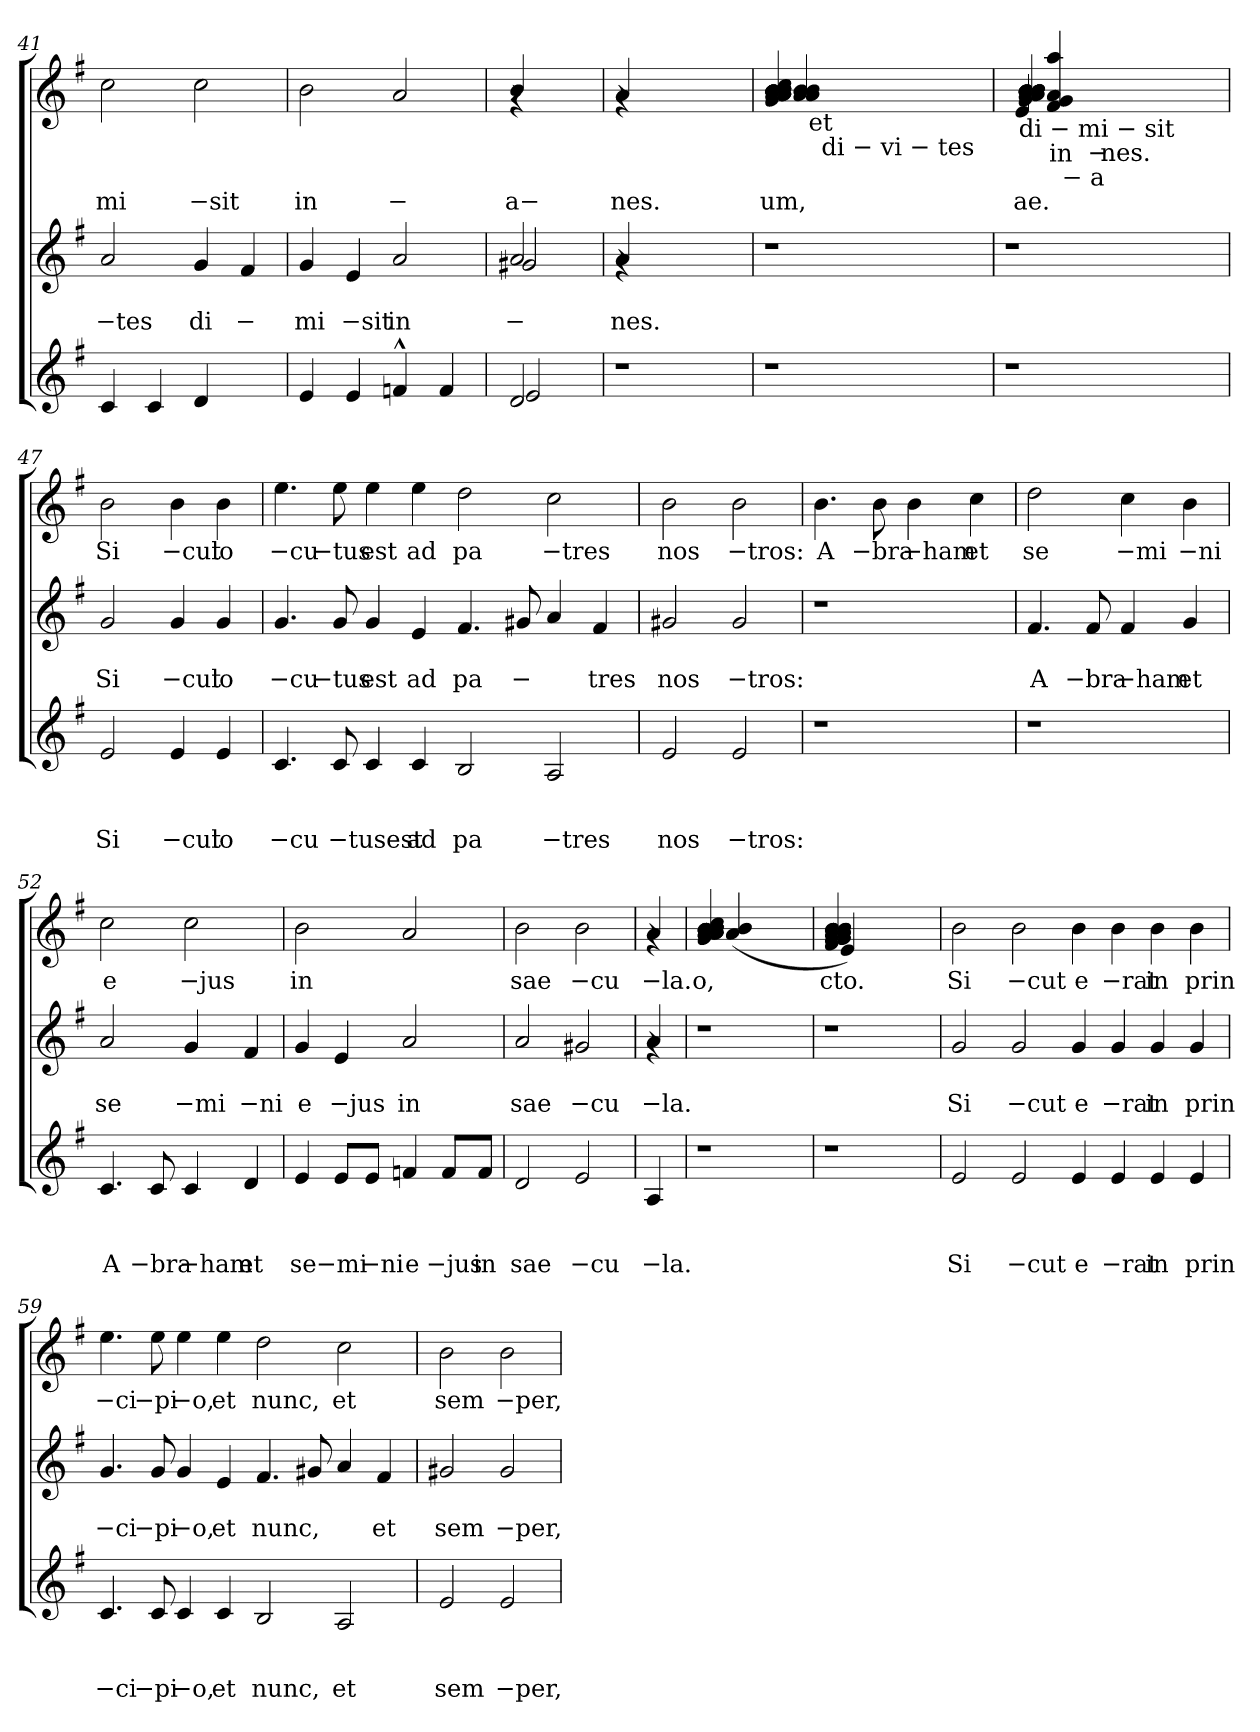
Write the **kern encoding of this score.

**kern	**text	**text	**text	**kern	**text	**text	**kern	**text
*part3	*part3	*part3	*part3	*part2	*part2	*part2	*part1	*part1
*staff3	*staff3	*staff3	*staff3	*staff2	*staff2	*staff2	*staff1	*staff1
*clefG2	*	*	*	*clefG2	*	*	*clefG2	*
*k[f#]	*	*	*	*k[f#]	*	*	*k[f#]	*
*G:	*	*	*	*G:	*	*	*G:	*
=41	=41	=41	=41	=41	=41	=41	=41	=41
!	!	!	!	!	!	!LO:LY:b:rj	!	!LO:LY:b
4c/	.	.	.	2a/	.	−tes	2cc\	mi
4c/	.	.	.	.	.	.	.	.
!	!	!	!	!	!	!LO:LY:b	!	!LO:LY:b:rj
4d/	.	.	.	4g/	.	di	2cc\	−sit
!	!	!	!	!	!	!LO:LY:b	!	!
4ryy	.	.	.	4f#/	.	−	.	.
=42	=42	=42	=42	=42	=42	=42	=42	=42
!	!	!	!	!	!	!LO:LY:b	!	!LO:LY:b
4e/	.	.	.	4g/	.	mi	2b\	in
!	!	!	!	!	!	!LO:LY:b:rj	!	!
4e/	.	.	.	4e/	.	−sit	.	.
!	!	!	!	!	!	!LO:LY:b	!	!LO:LY:b
4fn^^</	.	.	.	2a/	.	in	2a/	−
4f/	.	.	.	.	.	.	.	.
=43	=43	=43	=43	=43	=43	=43	=43	=43
*^	*	*	*	*	*	*	*	*
!	!	!	!	!	!	!	!LO:LY:b:rj	!	!
*	*	*	*	*	*^	*	*	*	*
!	!	!	!	!	!	!	!	!LO:LY:b	!LO:N:head=solid	!LO:LY:b
*	*	*	*	*	*	*	*	*	*^	*
2d/	2e/	.	.	.	2a/	2g#X/	.	−	4b/	4rg	a−
.	.	.	.	.	.	.	.	.	4ryy	4ryy	.
*v	*v	*	*	*	*	*	*	*	*	*	*
=44	=44	=44	=44	=44	=44	=44	=44	=44	=44	=44
!	!	!	!	!LO:N:head=solid	!	!	!LO:LY:b	!LO:N:head=solid	!	!LO:LY:b
1r	.	.	.	4a/	4rf	.	nes.	4a/	4rf	nes.
.	.	.	.	2.ryy	2.ryy	.	.	2.ryy	2.ryy	.
!!LO:LB:g=z
=45	=45	=45	=45	=45	=45	=45	=45	=45	=45	=45
!	!	!	!	!	!	!	!	!	!	!LO:LY:b
!	!	!	!	!	!	!	!	!	!	!LO:LY:b
*	*	*	*	*v	*v	*	*	*^	*^	*
1r	.	.	.	1r	.	.	4g/ 4a/ 4a/ 4a/ 4b/ 4b/ 4b/ 4b/ 4b/ 4b/ 4b/ 4cc/	4a/ 4a/ 4b/ 4b/	8ryy	8.ryy	um,
.	.	.	.	.	.	.	.	.	32ryy	.	.
!	!	!	!	!	!	!	!	!	!LO:TX:b:t=et	!	!
.	.	.	.	.	.	.	.	.	2ryy	.	.
!	!	!	!	!	!	!	!	!	!	!LO:TX:b:t=di − vi − tes	!
.	.	.	.	.	.	.	.	.	.	2ryy	.
.	.	.	.	.	.	.	2.ryy	2.ryy	.	.	.
.	.	.	.	.	.	.	.	.	4ryy	.	.
.	.	.	.	.	.	.	.	.	.	4ryy	.
.	.	.	.	.	.	.	.	.	16.ryy	.	.
.	.	.	.	.	.	.	.	.	.	16ryy	.
=46	=46	=46	=46	=46	=46	=46	=46	=46	=46	=46	=46
1r	.	.	.	1r	.	.	32ryy	32ryy	32ryy	32ryy	.
!	!	!	!	!	!	!	!LO:TX:b:t=di − mi − sit	!	!	!	!
!	!	!	!	!	!	!	!	!	!	!LO:N:n=4:head=solid	!LO:LY:b
!	!	!	!	!	!	!	!	!	!	!	!LO:LY:b
.	.	.	.	.	.	.	8ryy	4g/ 4a/ 4a/ 4b/ 4b/ 4b/ 4b/ 4b/ 4b/ 4b/ 4b/ 4b/	4e/)	(<4f#/ 4g/ 4a/ 4aa/	ae.
!	!	!	!	!	!	!	!LO:TX:b:t=in	!	!	!	!
.	.	.	.	.	.	.	32ryy	.	.	.	.
!	!	!	!	!	!	!	!LO:TX:b:t=− a	!	!	!	!
.	.	.	.	.	.	.	16.ryy	.	.	.	.
!	!	!	!	!	!	!	!LO:TX:b:t=−	!	!	!	!
.	.	.	.	.	.	.	2ryy	32ryy	2ryy	2ryy	.
!	!	!	!	!	!	!	!	!LO:TX:b:t=nes.	!	!	!
.	.	.	.	.	.	.	.	2ryy	.	.	.
.	.	.	.	.	.	.	8.ryy	.	8.ryy	8.ryy	.
.	.	.	.	.	.	.	.	8.ryy	.	.	.
.	.	.	.	.	.	.	32ryy	.	32ryy	32ryy	.
!!LO:LB:g=z
=47	=47	=47	=47	=47	=47	=47	=47	=47	=47	=47	=47
!	!	!	!LO:LY:b	!	!	!LO:LY:b	!	!	!	!	!LO:LY:b
*	*	*	*	*	*	*	*v	*v	*v	*v	*
2e/	.	.	Si	2g/	.	Si	2b\	Si
!	!	!	!LO:LY:b:rj	!	!	!LO:LY:b:rj	!	!LO:LY:b:rj
4e/	.	.	−cut	4g/	.	−cut	4b\	−cut
!	!	!	!LO:LY:b	!	!	!LO:LY:b	!	!LO:LY:b
4e/	.	.	lo	4g/	.	lo	4b\	lo
=48	=48	=48	=48	=48	=48	=48	=48	=48
!	!	!	!LO:LY:b:rj	!	!	!LO:LY:b:rj	!	!LO:LY:b:rj
4.c/	.	.	−cu	4.g/	.	−cu	4.ee\	−cu
!	!	!	!LO:LY:b:rj	!	!	!LO:LY:b:rj	!	!LO:LY:b:rj
8c/	.	.	−tusest	8g/	.	−tus	8ee\	−tus
!	!	!	!	!	!	!LO:LY:b	!	!LO:LY:b
4c/	.	.	.	4g/	.	est	4ee\	est
!	!	!	!LO:LY:b	!	!	!LO:LY:b	!	!LO:LY:b
4c/	.	.	ad	4e/	.	ad	4ee\	ad
!	!	!	!LO:LY:b	!	!	!LO:LY:b	!	!LO:LY:b
2B/	.	.	pa	4.f#/	.	pa	2dd\	pa
!	!	!	!	!	!	!LO:LY:b	!	!
.	.	.	.	8g#X/	.	−	.	.
!	!	!	!LO:LY:b:rj	!	!	!	!	!LO:LY:b:rj
2A/	.	.	−tres	4a/	.	.	2cc\	−tres
!	!	!	!	!	!	!LO:LY:b	!	!
.	.	.	.	4f#/	.	tres	.	.
=49	=49	=49	=49	=49	=49	=49	=49	=49
!	!	!	!LO:LY:b	!	!	!LO:LY:b	!	!LO:LY:b
2e/	.	.	nos	2g#X/	.	nos	2b\	nos
!	!	!	!LO:LY:b:rj	!	!	!LO:LY:b:rj	!	!LO:LY:b:rj
2e/	.	.	−tros:	2g#/	.	−tros:	2b\	−tros:
=50	=50	=50	=50	=50	=50	=50	=50	=50
!	!	!	!	!	!	!	!	!LO:LY:b
1r	.	.	.	1r	.	.	4.b\	A
!	!	!	!	!	!	!	!	!LO:LY:b:rj
.	.	.	.	.	.	.	8b\	−bra
!	!	!	!	!	!	!	!	!LO:LY:b:rj
.	.	.	.	.	.	.	4b\	−ham
!	!	!	!	!	!	!	!	!LO:LY:b
.	.	.	.	.	.	.	4cc\	et
!!LO:LB:g=z
=51	=51	=51	=51	=51	=51	=51	=51	=51
!	!	!	!	!	!	!LO:LY:b	!	!LO:LY:b
1r	.	.	.	4.f#/	.	A	2dd\	se
!	!	!	!	!	!	!LO:LY:b:rj	!	!
.	.	.	.	8f#/	.	−bra	.	.
!	!	!	!	!	!	!LO:LY:b:rj	!	!LO:LY:b:rj
.	.	.	.	4f#/	.	−ham	4cc\	−mi
!	!	!	!	!	!	!LO:LY:b	!	!LO:LY:b:rj
.	.	.	.	4g/	.	et	4b\	−ni
=52	=52	=52	=52	=52	=52	=52	=52	=52
!	!	!	!LO:LY:b	!	!	!LO:LY:b	!	!LO:LY:b
4.c/	.	.	A	2a/	.	se	2cc\	e
!	!	!	!LO:LY:b:rj	!	!	!	!	!
8c/	.	.	−bra	.	.	.	.	.
!	!	!	!LO:LY:b:rj	!	!	!LO:LY:b:rj	!	!LO:LY:b:rj
4c/	.	.	−ham	4g/	.	−mi	2cc\	−jus
!	!	!	!LO:LY:b	!	!	!LO:LY:b:rj	!	!
4d/	.	.	et	4f#/	.	−ni	.	.
=53	=53	=53	=53	=53	=53	=53	=53	=53
!	!	!	!LO:LY:b	!	!	!LO:LY:b	!	!LO:LY:b
4e/	.	.	se	4g/	.	e	2b\	in
!	!	!	!LO:LY:b:rj	!	!	!LO:LY:b:rj	!	!
8e/L	.	.	−mi	4e/	.	−jus	.	.
!	!	!	!LO:LY:b:rj	!	!	!	!	!
8e/J	.	.	−ni	.	.	.	.	.
!	!	!	!LO:LY:b	!	!	!LO:LY:b	!	!
4fn/	.	.	e	2a/	.	in	2a/	.
!	!	!	!LO:LY:b:rj	!	!	!	!	!
8f/L	.	.	−jus	.	.	.	.	.
!	!	!	!LO:LY:b	!	!	!	!	!
8f/J	.	.	in	.	.	.	.	.
=54	=54	=54	=54	=54	=54	=54	=54	=54
!	!	!	!LO:LY:b	!	!	!LO:LY:b	!	!LO:LY:b
2d/	.	.	sae	2a/	.	sae	2b\	sae
!	!	!	!LO:LY:b:rj	!	!	!LO:LY:b:rj	!	!LO:LY:b:rj
2e/	.	.	−cu	2g#X/	.	−cu	2b\	−cu
=55	=55	=55	=55	=55	=55	=55	=55	=55
!LO:N:head=solid	!	!	!LO:LY:b:rj	!LO:N:head=solid	!	!LO:LY:b:rj	!LO:N:head=solid	!LO:LY:b:rj
*	*	*	*	*^	*	*	*^	*
4A/	.	.	−la.	4a/	4rf	.	−la.	4a/	4rf	−la.
!!LO:PB:g=z	!!
=56	=56	=56	=56	=56	=56	=56	=56	=56	=56	=56
!	!	!	!	!	!	!	!	!	!	!LO:LY:b
!	!	!	!	!	!	!	!	!	!	!LO:LY:b
*	*	*	*	*v	*v	*	*	*	*	*
1r	.	.	.	1r	.	.	(<4g/ 4a/ 4a/ 4a/ 4a/ 4b/ 4b/ 4b/ 4b/ 4b/ 4b/ 4cc/	(<4a/ 4b/	o,
.	.	.	.	.	.	.	2.ryy	2.ryy	.
=57	=57	=57	=57	=57	=57	=57	=57	=57	=57
!	!	!	!	!	!	!	!	!	!LO:LY:b
1r	.	.	.	1r	.	.	(<(<4f#/ 4g/ 4g/ 4a/ 4a/ 4a/ 4b/ 4b/ 4b/ 4b/	4e/)	cto.
.	.	.	.	.	.	.	2.ryy	2.ryy	.
!!LO:LB:g=z
=58	=58	=58	=58	=58	=58	=58	=58	=58	=58
!	!	!	!LO:LY:b	!	!	!LO:LY:b	!	!	!LO:LY:b
*	*	*	*	*	*	*	*v	*v	*
2e/	.	.	Si	2g/	.	Si	2b\	Si
!	!	!	!LO:LY:b:rj	!	!	!LO:LY:b:rj	!	!LO:LY:b:rj
2e/	.	.	−cut	2g/	.	−cut	2b\	−cut
!	!	!	!LO:LY:b	!	!	!LO:LY:b	!	!LO:LY:b
4e/	.	.	e	4g/	.	e	4b\	e
!	!	!	!LO:LY:b:rj	!	!	!LO:LY:b:rj	!	!LO:LY:b:rj
4e/	.	.	−rat	4g/	.	−rat	4b\	−rat
!	!	!	!LO:LY:b	!	!	!LO:LY:b	!	!LO:LY:b
4e/	.	.	in	4g/	.	in	4b\	in
!	!	!	!LO:LY:b	!	!	!LO:LY:b	!	!LO:LY:b
4e/	.	.	prin	4g/	.	prin	4b\	prin
=59	=59	=59	=59	=59	=59	=59	=59	=59
!	!	!	!LO:LY:b:rj	!	!	!LO:LY:b:rj	!	!LO:LY:b:rj
4.c/	.	.	−ci	4.g/	.	−ci	4.ee\	−ci
!	!	!	!LO:LY:b:rj	!	!	!LO:LY:b:rj	!	!LO:LY:b:rj
8c/	.	.	−pi	8g/	.	−pi	8ee\	−pi
!	!	!	!LO:LY:b:rj	!	!	!LO:LY:b:rj	!	!LO:LY:b:rj
4c/	.	.	−o,	4g/	.	−o,	4ee\	−o,
!	!	!	!LO:LY:b	!	!	!LO:LY:b	!	!LO:LY:b
4c/	.	.	et	4e/	.	et	4ee\	et
!	!	!	!LO:LY:b	!	!	!LO:LY:b	!	!LO:LY:b
2B/	.	.	nunc,	4.f#/	.	nunc,	2dd\	nunc,
.	.	.	.	8g#X/	.	.	.	.
!	!	!	!LO:LY:b	!	!	!	!	!LO:LY:b
2A/	.	.	et	4a/	.	.	2cc\	et
!	!	!	!	!	!	!LO:LY:b	!	!
.	.	.	.	4f#/	.	et	.	.
=60	=60	=60	=60	=60	=60	=60	=60	=60
!	!	!	!LO:LY:b	!	!	!LO:LY:b	!	!LO:LY:b
2e/	.	.	sem	2g#X/	.	sem	2b\	sem
!	!	!	!LO:LY:b:rj	!	!	!LO:LY:b:rj	!	!LO:LY:b:rj
2e/	.	.	−per,	2g#/	.	−per,	2b\	−per,
=	=	=	=	=	=	=	=	=
*-	*-	*-	*-	*-	*-	*-	*-	*-
